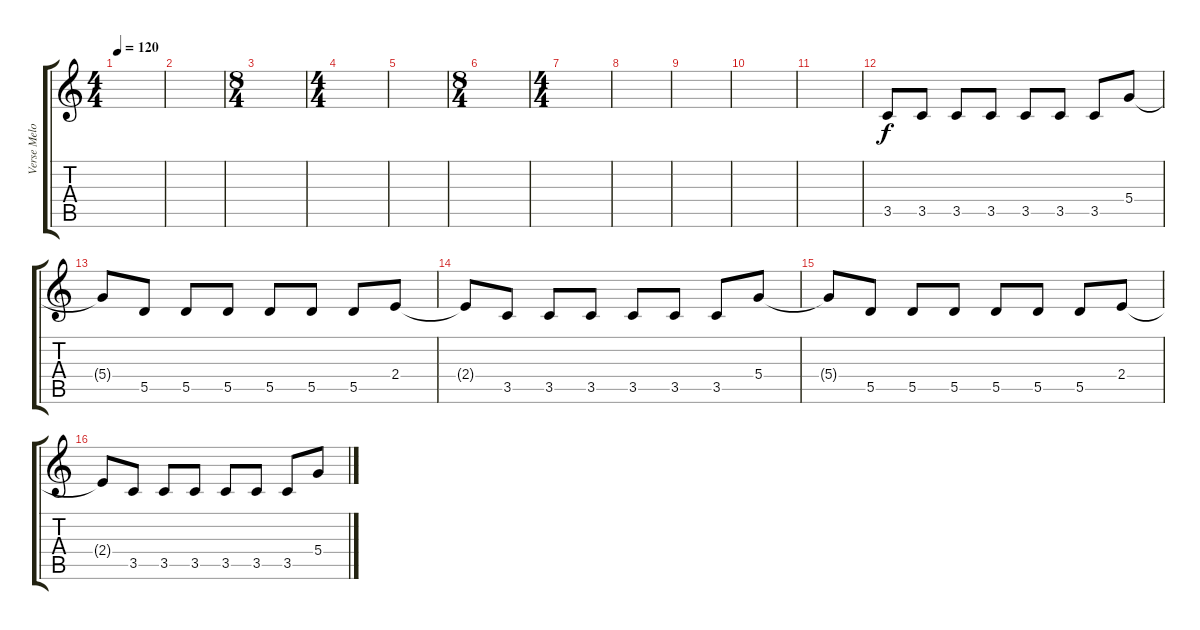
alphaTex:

\track ("Verse Melodie" "Verse Melo") {instrument acousticguitarsteel}
\staff {score tabs}
\tuning (E4 B3 G3 D3 A2 E2) {hide}
\ts (4 4)
\tempo 120
\clef g2
\ks c
|
|
\ts (8 4)
|
\ts (4 4)
|
|
\ts (8 4)
|
\ts (4 4)
|
|
|
|
|
3.5.8 3.5.8 3.5.8 3.5.8 3.5.8 3.5.8 3.5.8 5.4.8 |
5.4{t}.8 5.5.8 5.5.8 5.5.8 5.5.8 5.5.8 5.5.8 2.4.8 |
2.4{t}.8 3.5.8 3.5.8 3.5.8 3.5.8 3.5.8 3.5.8 5.4.8 |
5.4{t}.8 5.5.8 5.5.8 5.5.8 5.5.8 5.5.8 5.5.8 2.4.8 |
2.4{t}.8 3.5.8 3.5.8 3.5.8 3.5.8 3.5.8 3.5.8 5.4.8
